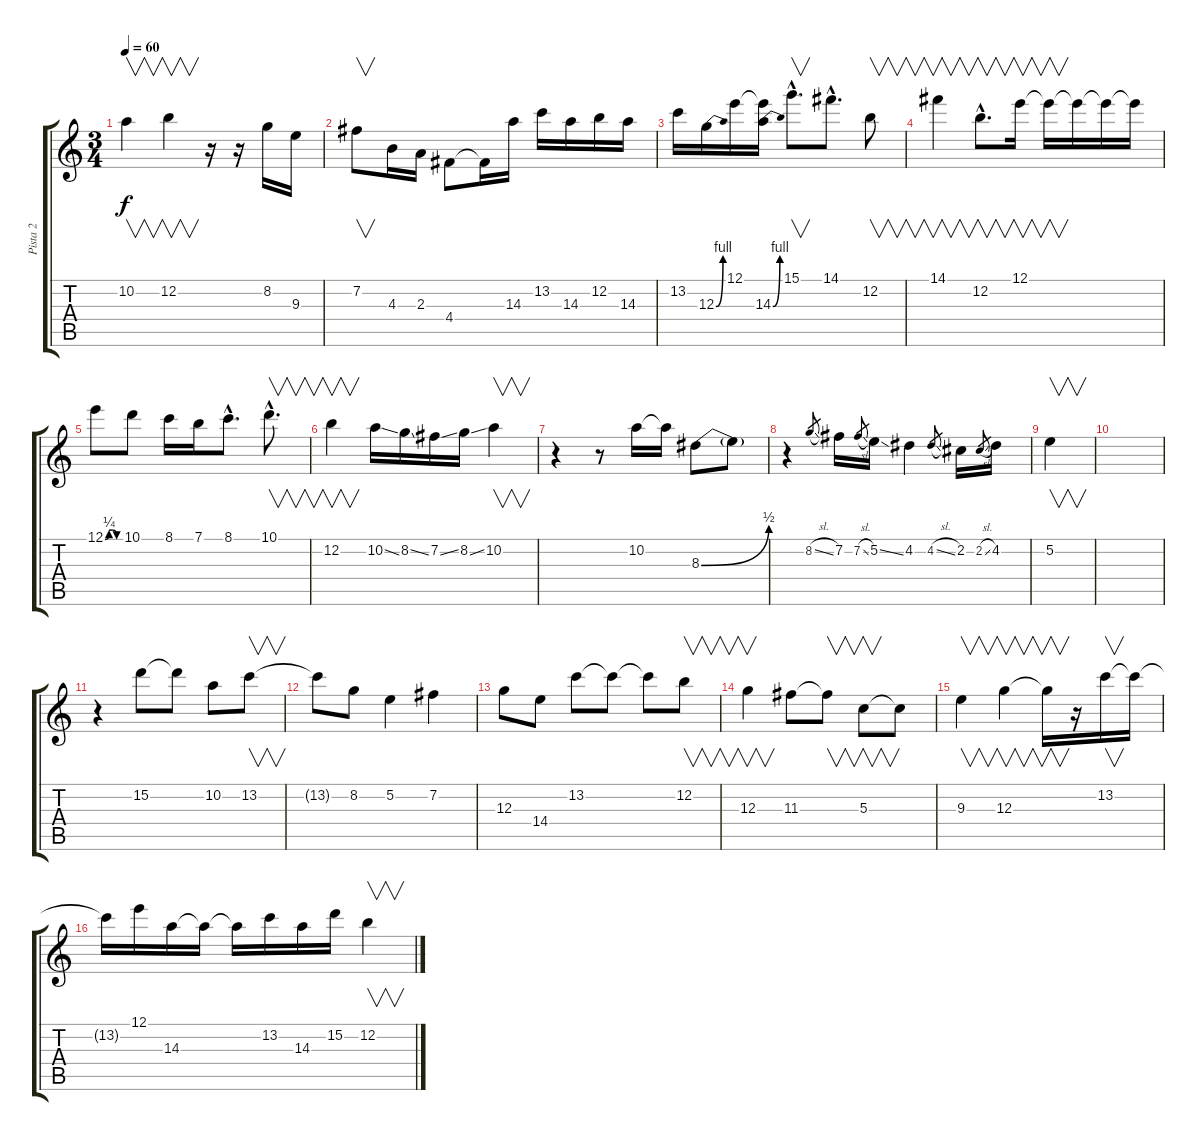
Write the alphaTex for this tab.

\track ("Pista 2" "Pista 2") {instrument acousticguitarsteel}
\staff {score tabs}
\tuning (E4 B3 G3 D3 A2 E2) {hide}
\ts (3 4)
\tempo 60
\clef g2
\ks c
10.2.4{v dy f} 12.2.4{v} r.16 r.16 8.2.16 9.3.16 |
7.2.8{v} 4.3.16 2.3.16 4.4.8 4.4{t}.16 14.3.16 13.2.16 14.3.16 12.2.16 14.3.16 |
13.2.16 12.3{be (bend 0 0 60 4)}.16 12.1.16 (12.1{t} 14.3{be (bend 0 0 60 4)}).16 15.1{hac}.8{v d} 14.1{hac}.8{d} 12.2.8{v} |
14.1.4{v} 12.2{hac}.8{v d} 12.1.16{v} 12.1{t}.16{v} 12.1{t}.16 12.1{t}.16 12.1{t}.16 |
12.1{be (custom 0 0 15 1 30 1 45 0 60 0)}.8 10.1.8 8.1.16 7.1.16 8.1{hac}.8{d} 10.1{hac}.8{v d} |
12.2.4{v} 10.2{ss}.16 8.2{ss}.16 7.2{ss}.16 8.2{ss}.16 10.2.4{v} |
r.4 r.8 10.2.16 10.2{t}.16 8.3{be (bend 0 0 60 2)}.8 8.3{t}.8 |
r.4 8.2{sl}.8{gr} 7.2.16 7.2{sl}.8{gr} 5.2{ss}.16 4.2.4 4.2{sl}.8{gr} 2.2.16 2.2{sl}.8{gr} 4.2.16 |
5.2.4{v} |
|
r.4 15.2.8 15.2{t}.8 10.2.8 13.2.8{v} |
13.2{t}.8 8.2.8 5.2.4 7.2.4 |
12.3.8 14.4.8 13.2.8 13.2{t}.8 13.2{t}.8 12.2.8{v} |
12.3.4{v} 11.3.8 11.3{t}.8{v} 5.3.8{v} 5.3{t}.8 |
9.3.4{v} 12.3.4{v} 12.3{t}.16{v} r.16 13.2.16{v} 13.2{t}.16 |
13.2{t}.16 12.1.16 14.3.16 14.3{t}.16 14.3{t}.16 13.2.16 14.3.16 15.2.16 12.2.4{v}
